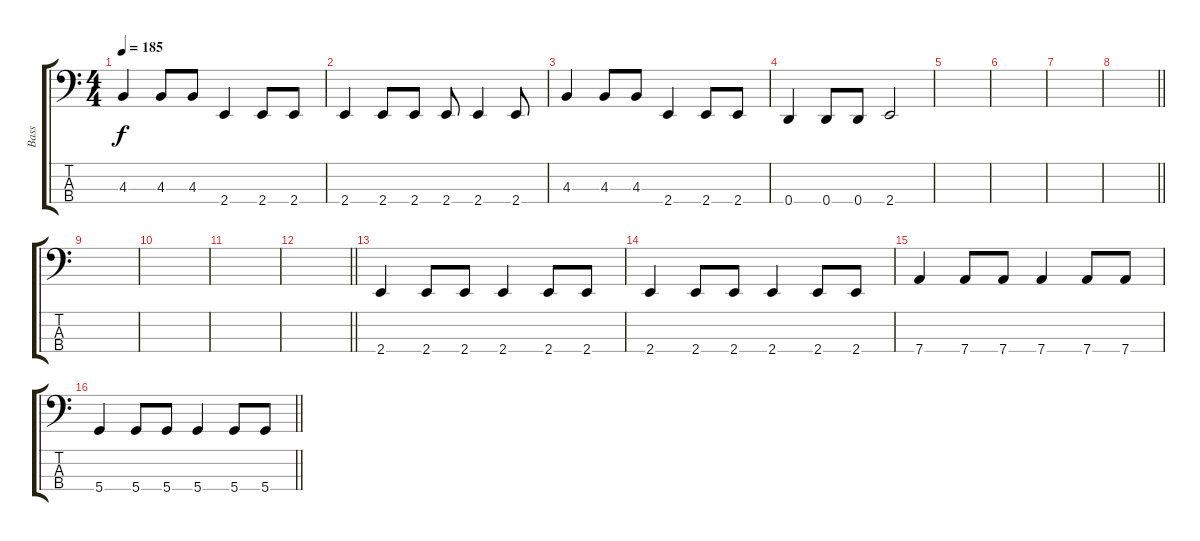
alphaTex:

\track ("Bass" "Bass") {instrument electricbasspick}
\staff {score tabs}
\tuning (F2 C2 G1 D1) {hide}
\ts (4 4)
\tempo 185
\clef f4
\ks c
4.3.4{dy f} 4.3.8 4.3.8 2.4.4 2.4.8 2.4.8 |
2.4.4 2.4.8 2.4.8 2.4.8 2.4.4 2.4.8 |
4.3.4 4.3.8 4.3.8 2.4.4 2.4.8 2.4.8 |
0.4.4 0.4.8 0.4.8 2.4.2 |
|
|
|
\barLineRight lightlight
|
\section ("" "")
|
|
|
\barLineRight lightlight
|
\section ("" "")
2.4.4 2.4.8 2.4.8 2.4.4 2.4.8 2.4.8 |
2.4.4 2.4.8 2.4.8 2.4.4 2.4.8 2.4.8 |
7.4.4 7.4.8 7.4.8 7.4.4 7.4.8 7.4.8 |
\barLineRight lightlight
5.4.4 5.4.8 5.4.8 5.4.4 5.4.8 5.4.8
